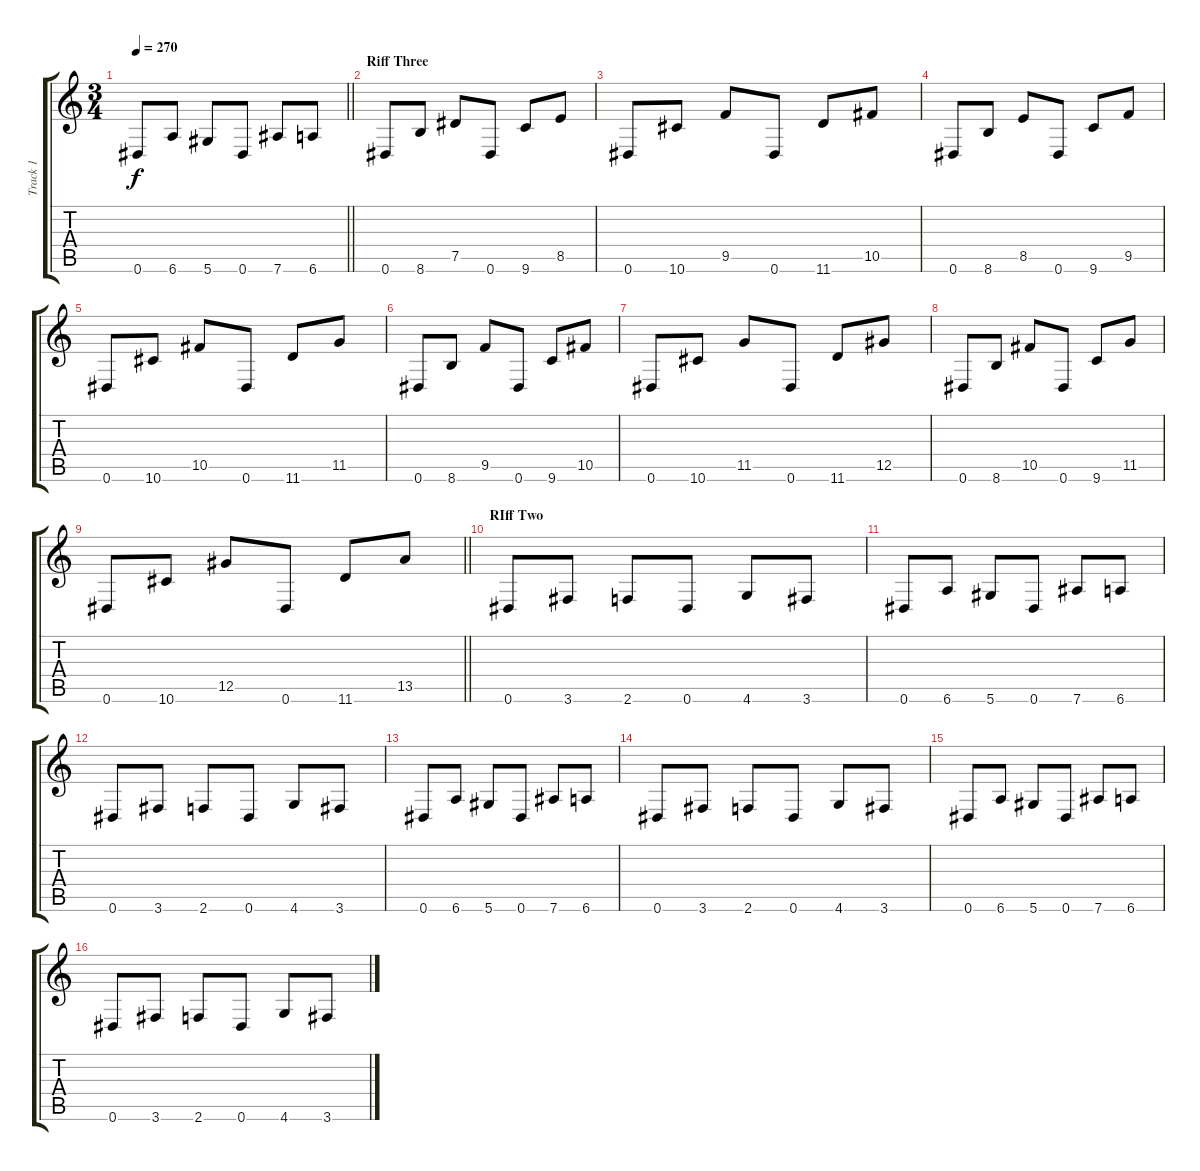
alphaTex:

\track ("Track 1" "Track 1") {instrument distortionguitar}
\staff {score tabs}
\tuning (Eb4 Bb3 Gb3 Db3 Ab2 Eb2) {hide}
\ts (3 4)
\tempo 270
\clef g2
\barLineRight lightlight
\ks c
0.6.8{dy f} 6.6.8 5.6.8 0.6.8 7.6.8 6.6.8 |
\section ("" "Riff Three")
0.6.8 8.6.8 7.5.8 0.6.8 9.6.8 8.5.8 |
0.6.8 10.6.8 9.5.8 0.6.8 11.6.8 10.5.8 |
0.6.8 8.6.8 8.5.8 0.6.8 9.6.8 9.5.8 |
0.6.8 10.6.8 10.5.8 0.6.8 11.6.8 11.5.8 |
0.6.8 8.6.8 9.5.8 0.6.8 9.6.8 10.5.8 |
0.6.8 10.6.8 11.5.8 0.6.8 11.6.8 12.5.8 |
0.6.8 8.6.8 10.5.8 0.6.8 9.6.8 11.5.8 |
\barLineRight lightlight
0.6.8 10.6.8 12.5.8 0.6.8 11.6.8 13.5.8 |
\section ("" "RIff Two")
0.6.8 3.6.8 2.6.8 0.6.8 4.6.8 3.6.8 |
0.6.8 6.6.8 5.6.8 0.6.8 7.6.8 6.6.8 |
0.6.8 3.6.8 2.6.8 0.6.8 4.6.8 3.6.8 |
0.6.8 6.6.8 5.6.8 0.6.8 7.6.8 6.6.8 |
0.6.8 3.6.8 2.6.8 0.6.8 4.6.8 3.6.8 |
0.6.8 6.6.8 5.6.8 0.6.8 7.6.8 6.6.8 |
0.6.8 3.6.8 2.6.8 0.6.8 4.6.8 3.6.8
